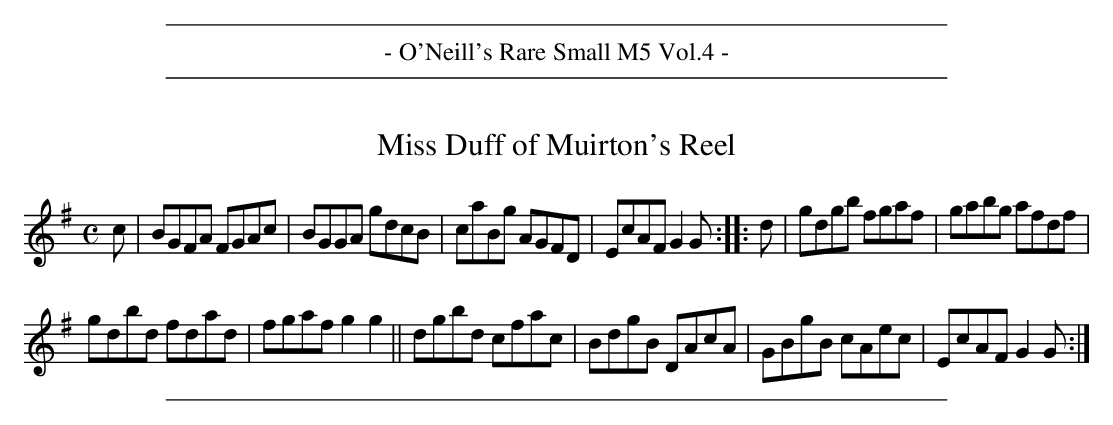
X:1
T: Miss Duff of Muirton's Reel
M: C
L: 1/8
K: G
c |\
BGFA FGAc | BGGA gdcB | caBg AGFD | EcAF G2G :: d | gdgb fgaf | gabg afdf |
gdbd fdad | fgaf g2g2 || dgbd cfac | BdgB DAcA | GBgB cAec | EcAF G2G :|
